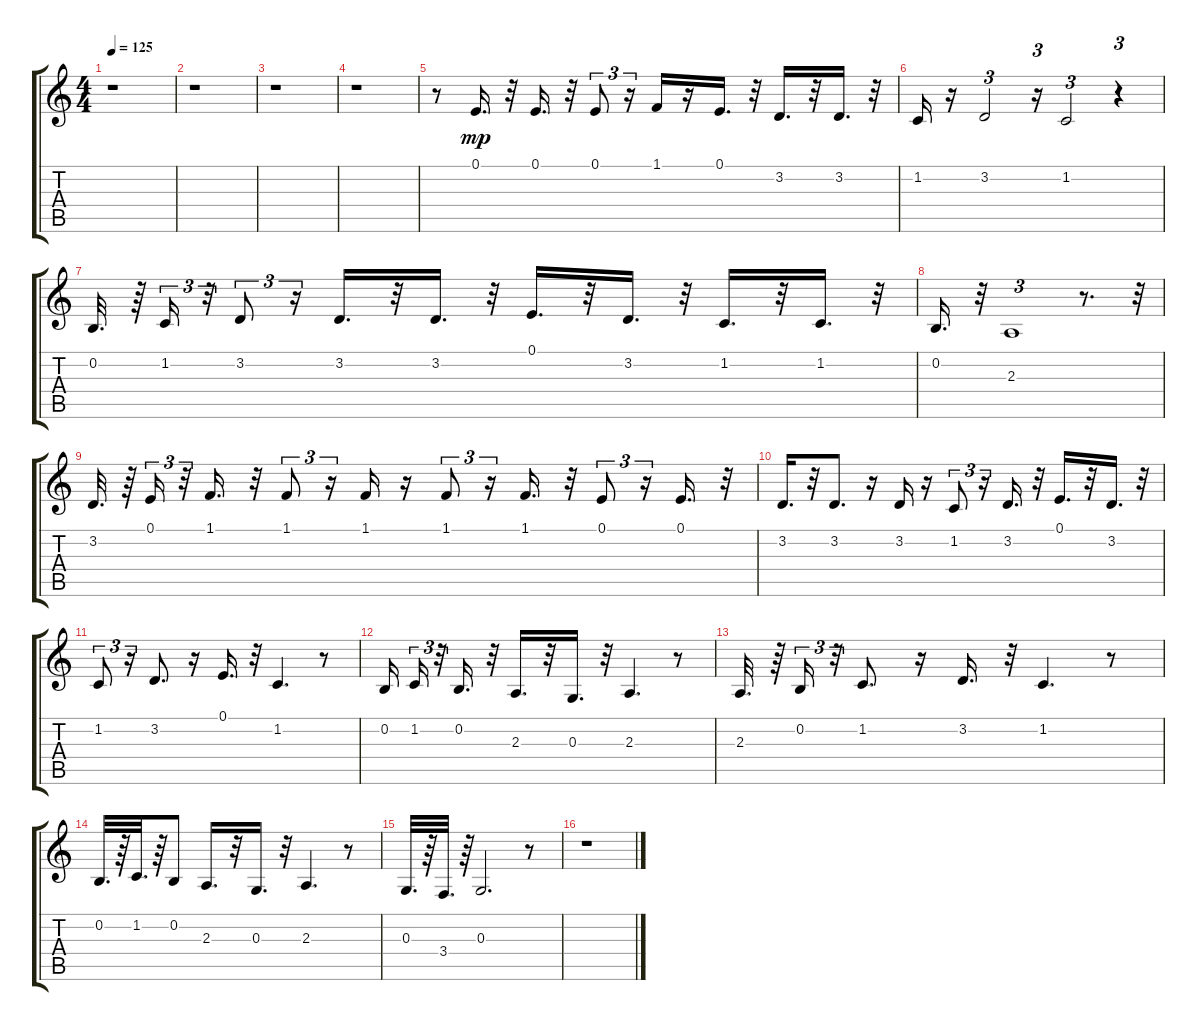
\track "" {instrument flute}
\staff {score tabs}
\tuning (E4 B3 G3 D3 A2 E2) {hide}
\ts (4 4)
\tempo 125
\clef g2
\ks c
r.1{dy mp} |
r.1 |
r.1 |
r.1 |
r.8 0.1.16{d} r.32 0.1.16{d} r.32 0.1.8{tu (3 2)} r.16{tu (3 2)} 1.1.16 r.16 0.1.16{d} r.32 3.2.16{d} r.32 3.2.16{d} r.32 |
1.2.16 r.16 3.2.2{tu (3 2)} r.16{tu (3 2)} 1.2.2{tu (3 2)} r.4{tu (3 2)} |
0.2.32{d} r.64 1.2.16{tu (3 2)} r.32{tu (3 2)} 3.2.8{tu (3 2)} r.16{tu (3 2)} 3.2.16{d} r.32 3.2.16{d} r.32 0.1.16{d} r.32 3.2.16{d} r.32 1.2.16{d} r.32 1.2.16{d} r.32 |
0.2.16{d} r.32 2.3.1{tu (3 2)} r.8{d} r.32{tu (3 2)} |
3.2.32{d} r.64 0.1.16{tu (3 2)} r.32{tu (3 2)} 1.1.16{d} r.32 1.1.8{tu (3 2)} r.16{tu (3 2)} 1.1.16 r.16 1.1.8{tu (3 2)} r.16{tu (3 2)} 1.1.16{d} r.32 0.1.8{tu (3 2)} r.16{tu (3 2)} 0.1.16{d} r.32 |
3.2.16{d} r.32 3.2.8{d} r.16 3.2.16 r.16 1.2.8{tu (3 2)} r.16{tu (3 2)} 3.2.16{d} r.32 0.1.16{d} r.32 3.2.16{d} r.32 |
1.2.8{tu (3 2)} r.16{tu (3 2)} 3.2.8{d} r.16 0.1.16{d} r.32 1.2.4{d} r.8 |
0.2.16 1.2.16{tu (3 2)} r.32{tu (3 2)} 0.2.16{d} r.32 2.3.16{d} r.32 0.3.16{d} r.32 2.3.4{d} r.8 |
2.3.32{d} r.64 0.2.16{tu (3 2)} r.32{tu (3 2)} 1.2.8{d} r.16 3.2.16{d} r.32 1.2.4{d} r.8 |
0.2.32{d} r.64 1.2.32{d} r.64 0.2.8 2.3.16{d} r.32 0.3.16{d} r.32 2.3.4{d} r.8 |
0.3.32{d} r.64 3.4.32{d} r.64 0.3.2{d} r.8 |
r.1
